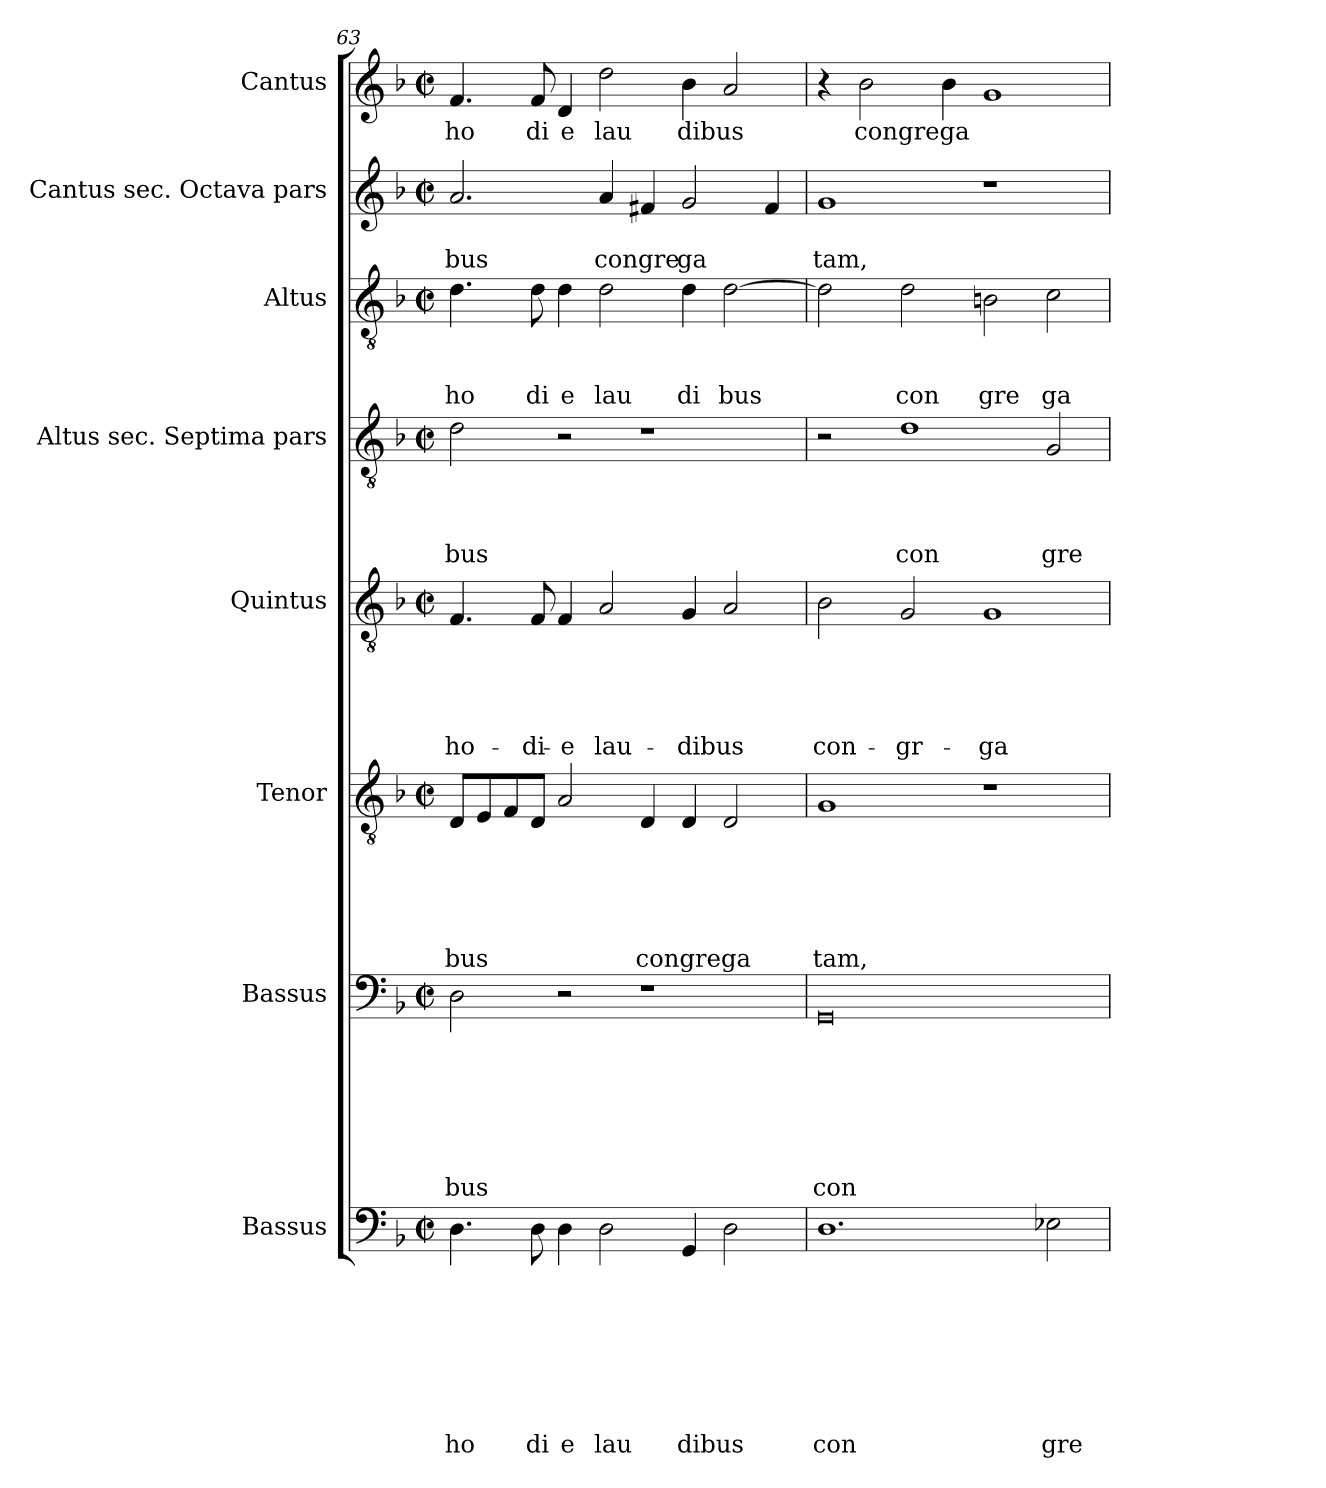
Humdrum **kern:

**kern	**text	**text	**text	**text	**text	**text	**text	**text	**kern	**text	**text	**text	**text	**text	**text	**text	**kern	**text	**text	**text	**text	**text	**text	**kern	**text	**text	**text	**text	**text	**kern	**text	**text	**text	**text	**kern	**text	**text	**text	**kern	**text	**text	**kern	**text
*part8	*part8	*part8	*part8	*part8	*part8	*part8	*part8	*part8	*part7	*part7	*part7	*part7	*part7	*part7	*part7	*part7	*part6	*part6	*part6	*part6	*part6	*part6	*part6	*part5	*part5	*part5	*part5	*part5	*part5	*part4	*part4	*part4	*part4	*part4	*part3	*part3	*part3	*part3	*part2	*part2	*part2	*part1	*part1
*staff8	*staff8	*staff8	*staff8	*staff8	*staff8	*staff8	*staff8	*staff8	*staff7	*staff7	*staff7	*staff7	*staff7	*staff7	*staff7	*staff7	*staff6	*staff6	*staff6	*staff6	*staff6	*staff6	*staff6	*staff5	*staff5	*staff5	*staff5	*staff5	*staff5	*staff4	*staff4	*staff4	*staff4	*staff4	*staff3	*staff3	*staff3	*staff3	*staff2	*staff2	*staff2	*staff1	*staff1
*I"Bassus	*	*	*	*	*	*	*	*	*I"Bassus	*	*	*	*	*	*	*	*I"Tenor	*	*	*	*	*	*	*I"Quintus	*	*	*	*	*	*I"Altus sec. Septima pars	*	*	*	*	*I"Altus	*	*	*	*I"Cantus sec. Octava pars	*	*	*I"Cantus	*
*	*	*	*	*	*	*	*	*	*I'Bassus	*	*	*	*	*	*	*	*I'Tenor	*	*	*	*	*	*	*I'Quintus	*	*	*	*	*	*	*	*	*	*	*I'Altus	*	*	*	*	*	*	*I'Cantus	*
!!LO:PB:g=z
*clefF4	*	*	*	*	*	*	*	*	*clefF4	*	*	*	*	*	*	*	*clefGv2	*	*	*	*	*	*	*clefGv2	*	*	*	*	*	*clefGv2	*	*	*	*	*clefGv2	*	*	*	*clefG2	*	*	*clefG2	*
*k[b-]	*	*	*	*	*	*	*	*	*k[b-]	*	*	*	*	*	*	*	*k[b-]	*	*	*	*	*	*	*k[b-]	*	*	*	*	*	*k[b-]	*	*	*	*	*k[b-]	*	*	*	*k[b-]	*	*	*k[b-]	*
*F:	*	*	*	*	*	*	*	*	*F:	*	*	*	*	*	*	*	*F:	*	*	*	*	*	*	*F:	*	*	*	*	*	*F:	*	*	*	*	*F:	*	*	*	*F:	*	*	*F:	*
*M2/2	*	*	*	*	*	*	*	*	*M2/2	*	*	*	*	*	*	*	*M2/2	*	*	*	*	*	*	*M2/2	*	*	*	*	*	*M2/2	*	*	*	*	*M2/2	*	*	*	*M2/2	*	*	*M2/2	*
*met(c|)	*	*	*	*	*	*	*	*	*met(c|)	*	*	*	*	*	*	*	*met(c|)	*	*	*	*	*	*	*met(c|)	*	*	*	*	*	*met(c|)	*	*	*	*	*met(c|)	*	*	*	*met(c|)	*	*	*met(c|)	*
=63	=63	=63	=63	=63	=63	=63	=63	=63	=63	=63	=63	=63	=63	=63	=63	=63	=63	=63	=63	=63	=63	=63	=63	=63	=63	=63	=63	=63	=63	=63	=63	=63	=63	=63	=63	=63	=63	=63	=63	=63	=63	=63	=63
!	!	!	!	!	!	!	!	!LO:LY:b	!	!	!	!	!	!	!	!LO:LY:b	!	!	!	!	!	!	!LO:LY:b	!	!	!	!	!	!LO:LY:b	!	!	!	!	!LO:LY:b	!	!	!	!LO:LY:b	!	!	!LO:LY:b	!	!LO:LY:b
4.D\	.	.	.	.	.	.	.	ho	2D\	.	.	.	.	.	.	-bus	8D/L	.	.	.	.	.	bus	4.F/	.	.	.	.	ho-	2d\	.	.	.	bus	4.d\	.	.	ho	2.a/	.	bus	4.f/	ho
.	.	.	.	.	.	.	.	.	.	.	.	.	.	.	.	.	8E/	.	.	.	.	.	.	.	.	.	.	.	.	.	.	.	.	.	.	.	.	.	.	.	.	.	.
.	.	.	.	.	.	.	.	.	.	.	.	.	.	.	.	.	8F/	.	.	.	.	.	.	.	.	.	.	.	.	.	.	.	.	.	.	.	.	.	.	.	.	.	.
!	!	!	!	!	!	!	!	!LO:LY:b	!	!	!	!	!	!	!	!	!	!	!	!	!	!	!	!	!	!	!	!	!LO:LY:b	!	!	!	!	!	!	!	!	!LO:LY:b	!	!	!	!	!LO:LY:b
8D\	.	.	.	.	.	.	.	di	.	.	.	.	.	.	.	.	8D/J	.	.	.	.	.	.	8F/	.	.	.	.	-di-	.	.	.	.	.	8d\	.	.	di	.	.	.	8f/	di
!	!	!	!	!	!	!	!	!LO:LY:b	!	!	!	!	!	!	!	!	!	!	!	!	!	!	!	!	!	!	!	!	!LO:LY:b	!	!	!	!	!	!	!	!	!LO:LY:b	!	!	!	!	!LO:LY:b
4D\	.	.	.	.	.	.	.	e	2r	.	.	.	.	.	.	.	2A/	.	.	.	.	.	.	4F/	.	.	.	.	-e	2r	.	.	.	.	4d\	.	.	e	.	.	.	4d/	e
!	!	!	!	!	!	!	!	!LO:LY:b	!	!	!	!	!	!	!	!	!	!	!	!	!	!	!	!	!	!	!	!	!LO:LY:b	!	!	!	!	!	!	!	!	!LO:LY:b	!	!	!LO:LY:b	!	!LO:LY:b
2D\	.	.	.	.	.	.	.	lau	.	.	.	.	.	.	.	.	.	.	.	.	.	.	.	2A/	.	.	.	.	lau-	.	.	.	.	.	2d\	.	.	lau	4a/	.	congre	2dd\	lau
!	!	!	!	!	!	!	!	!	!	!	!	!	!	!	!	!	!	!	!	!	!	!	!LO:LY:b	!	!	!	!	!	!	!	!	!	!	!	!	!	!	!	!	!	!	!	!
.	.	.	.	.	.	.	.	.	1r	.	.	.	.	.	.	.	4D/	.	.	.	.	.	congrega	.	.	.	.	.	.	1r	.	.	.	.	.	.	.	.	4f#X/	.	.	.	.
!	!	!	!	!	!	!	!	!LO:LY:b	!	!	!	!	!	!	!	!	!	!	!	!	!	!	!	!	!	!	!	!	!LO:LY:b	!	!	!	!	!	!	!	!	!LO:LY:b	!	!	!LO:LY:b	!	!LO:LY:b
4GG/	.	.	.	.	.	.	.	dibus	.	.	.	.	.	.	.	.	4D/	.	.	.	.	.	.	4G/	.	.	.	.	-dibus	.	.	.	.	.	4d\	.	.	di	2g/	.	ga	4b-\	dibus
!	!	!	!	!	!	!	!	!	!	!	!	!	!	!	!	!	!	!	!	!	!	!	!	!	!	!	!	!	!	!	!	!	!	!	!	!	!	!LO:LY:b	!	!	!	!	!
2D\	.	.	.	.	.	.	.	.	.	.	.	.	.	.	.	.	2D/	.	.	.	.	.	.	2A/	.	.	.	.	.	.	.	.	.	.	[>2d\	.	.	bus	.	.	.	2a/	.
.	.	.	.	.	.	.	.	.	.	.	.	.	.	.	.	.	.	.	.	.	.	.	.	.	.	.	.	.	.	.	.	.	.	.	.	.	.	.	4f#/	.	.	.	.
=64	=64	=64	=64	=64	=64	=64	=64	=64	=64	=64	=64	=64	=64	=64	=64	=64	=64	=64	=64	=64	=64	=64	=64	=64	=64	=64	=64	=64	=64	=64	=64	=64	=64	=64	=64	=64	=64	=64	=64	=64	=64	=64	=64
!	!	!	!	!	!	!	!	!LO:LY:b	!	!	!	!	!	!	!	!LO:LY:b	!	!	!	!	!	!	!LO:LY:b	!	!	!	!	!	!LO:LY:b	!	!	!	!	!	!	!	!	!	!	!	!LO:LY:b	!	!
1.D	.	.	.	.	.	.	.	con	0GG	.	.	.	.	.	.	con	1G	.	.	.	.	.	tam,	2B-\	.	.	.	.	con-	2r	.	.	.	.	2d\]	.	.	.	1g	.	tam,	4r	.
!	!	!	!	!	!	!	!	!	!	!	!	!	!	!	!	!	!	!	!	!	!	!	!	!	!	!	!	!	!	!	!	!	!	!	!	!	!	!	!	!	!	!	!LO:LY:b
.	.	.	.	.	.	.	.	.	.	.	.	.	.	.	.	.	.	.	.	.	.	.	.	.	.	.	.	.	.	.	.	.	.	.	.	.	.	.	.	.	.	2b-\	congrega
!	!	!	!	!	!	!	!	!	!	!	!	!	!	!	!	!	!	!	!	!	!	!	!	!	!	!	!	!	!LO:LY:b	!	!	!	!	!LO:LY:b	!	!	!	!LO:LY:b	!	!	!	!	!
.	.	.	.	.	.	.	.	.	.	.	.	.	.	.	.	.	.	.	.	.	.	.	.	2G/	.	.	.	.	-gr-	1d	.	.	.	con	2d\	.	.	con	.	.	.	.	.
.	.	.	.	.	.	.	.	.	.	.	.	.	.	.	.	.	.	.	.	.	.	.	.	.	.	.	.	.	.	.	.	.	.	.	.	.	.	.	.	.	.	4b-\	.
!	!	!	!	!	!	!	!	!	!	!	!	!	!	!	!	!	!	!	!	!	!	!	!	!	!	!	!	!	!LO:LY:b	!	!	!	!	!	!	!	!	!LO:LY:b	!	!	!	!	!
.	.	.	.	.	.	.	.	.	.	.	.	.	.	.	.	.	1r	.	.	.	.	.	.	1G	.	.	.	.	-ga-	.	.	.	.	.	2Bn\	.	.	gre	1r	.	.	1g	.
!	!	!	!	!	!	!	!	!LO:LY:b	!	!	!	!	!	!	!	!	!	!	!	!	!	!	!	!	!	!	!	!	!	!	!	!	!	!LO:LY:b	!	!	!	!LO:LY:b	!	!	!	!	!
2E-X\	.	.	.	.	.	.	.	gre	.	.	.	.	.	.	.	.	.	.	.	.	.	.	.	.	.	.	.	.	.	2G/	.	.	.	gre	2c\	.	.	ga	.	.	.	.	.
=	=	=	=	=	=	=	=	=	=	=	=	=	=	=	=	=	=	=	=	=	=	=	=	=	=	=	=	=	=	=	=	=	=	=	=	=	=	=	=	=	=	=	=
*-	*-	*-	*-	*-	*-	*-	*-	*-	*-	*-	*-	*-	*-	*-	*-	*-	*-	*-	*-	*-	*-	*-	*-	*-	*-	*-	*-	*-	*-	*-	*-	*-	*-	*-	*-	*-	*-	*-	*-	*-	*-	*-	*-
